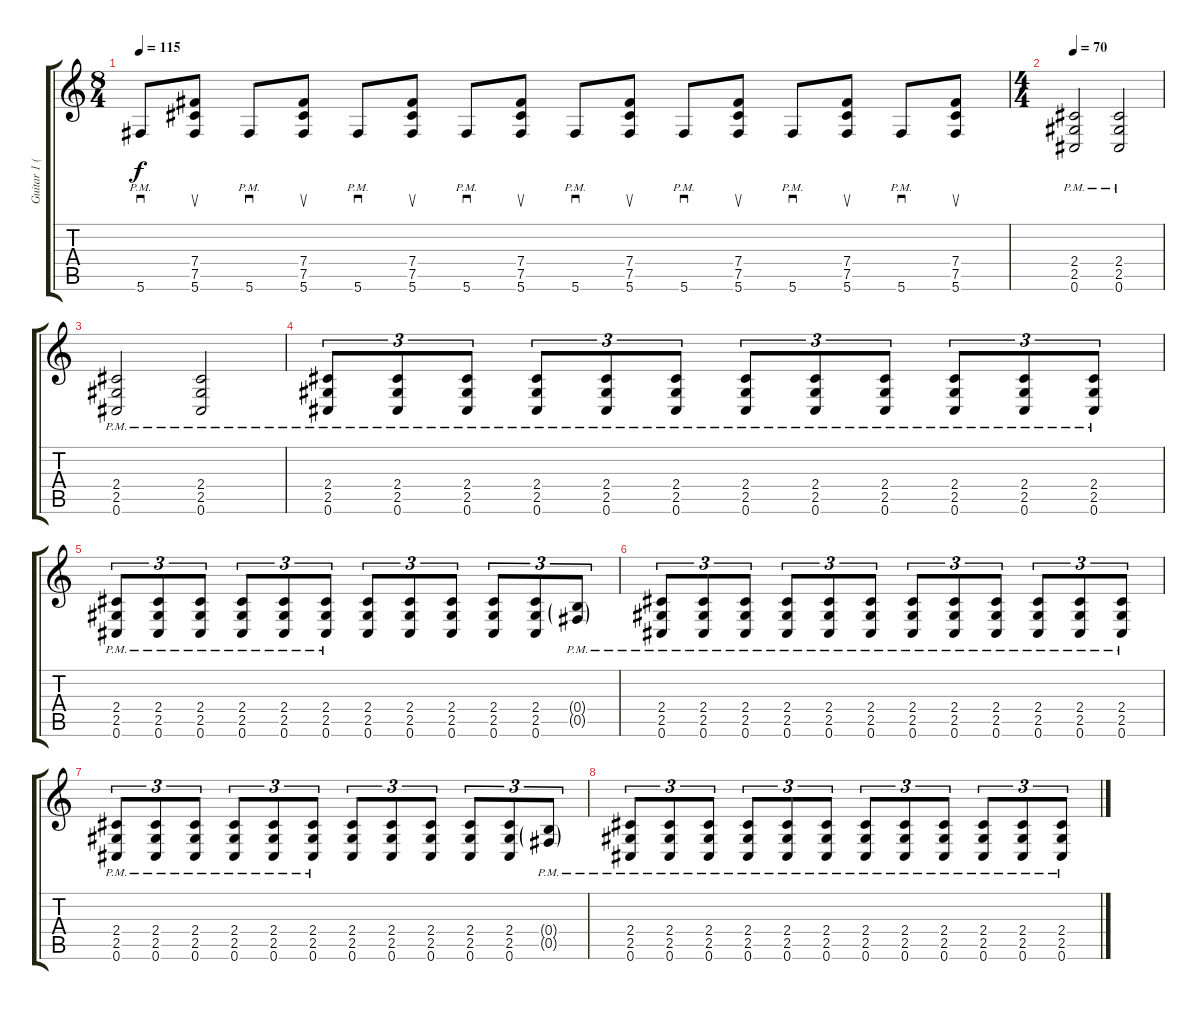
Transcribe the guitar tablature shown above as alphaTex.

\track ("Guitar 1 (Distortion)" "Guitar 1 (") {instrument distortionguitar}
\staff {score tabs}
\tuning (Db4 Ab3 E3 B2 Gb2 Db2) {hide}
\ts (8 4)
\tempo 115
\clef g2
\ks c
5.6{pm}.8{sd dy f} (7.4 7.5 5.6).8{su} 5.6{pm}.8{sd} (7.4 7.5 5.6).8{su} 5.6{pm}.8{sd} (7.4 7.5 5.6).8{su} 5.6{pm}.8{sd} (7.4 7.5 5.6).8{su} 5.6{pm}.8{sd} (7.4 7.5 5.6).8{su} 5.6{pm}.8{sd} (7.4 7.5 5.6).8{su} 5.6{pm}.8{sd} (7.4 7.5 5.6).8{su} 5.6{pm}.8{sd} (7.4 7.5 5.6).8{su} |
\ts (4 4)
\tempo 70
(2.4{pm} 2.5{pm} 0.6{pm}).2 (2.4{pm} 2.5{pm} 0.6{pm}).2 |
(2.4{pm} 2.5{pm} 0.6{pm}).2 (2.4{pm} 2.5{pm} 0.6{pm}).2 |
(2.4{pm} 2.5{pm} 0.6{pm}).8{tu (3 2)} (2.4{pm} 2.5{pm} 0.6{pm}).8{tu (3 2)} (2.4{pm} 2.5{pm} 0.6{pm}).8{tu (3 2)} (2.4{pm} 2.5{pm} 0.6{pm}).8{tu (3 2)} (2.4{pm} 2.5{pm} 0.6{pm}).8{tu (3 2)} (2.4{pm} 2.5{pm} 0.6{pm}).8{tu (3 2)} (2.4{pm} 2.5{pm} 0.6{pm}).8{tu (3 2)} (2.4{pm} 2.5{pm} 0.6{pm}).8{tu (3 2)} (2.4{pm} 2.5{pm} 0.6{pm}).8{tu (3 2)} (2.4{pm} 2.5{pm} 0.6{pm}).8{tu (3 2)} (2.4{pm} 2.5{pm} 0.6{pm}).8{tu (3 2)} (2.4{pm} 2.5{pm} 0.6{pm}).8{tu (3 2)} |
(2.4{pm} 2.5{pm} 0.6{pm}).8{tu (3 2)} (2.4{pm} 2.5{pm} 0.6{pm}).8{tu (3 2)} (2.4{pm} 2.5{pm} 0.6{pm}).8{tu (3 2)} (2.4{pm} 2.5{pm} 0.6{pm}).8{tu (3 2)} (2.4{pm} 2.5{pm} 0.6{pm}).8{tu (3 2)} (2.4{pm} 2.5{pm} 0.6{pm}).8{tu (3 2)} (2.4 2.5 0.6).8{tu (3 2)} (2.4 2.5 0.6).8{tu (3 2)} (2.4 2.5 0.6).8{tu (3 2)} (2.4 2.5 0.6).8{tu (3 2)} (2.4 2.5 0.6).8{tu (3 2)} (0.4{g pm} 0.5{g pm}).8{tu (3 2)} |
(2.4{pm} 2.5{pm} 0.6{pm}).8{tu (3 2)} (2.4{pm} 2.5{pm} 0.6{pm}).8{tu (3 2)} (2.4{pm} 2.5{pm} 0.6{pm}).8{tu (3 2)} (2.4{pm} 2.5{pm} 0.6{pm}).8{tu (3 2)} (2.4{pm} 2.5{pm} 0.6{pm}).8{tu (3 2)} (2.4{pm} 2.5{pm} 0.6{pm}).8{tu (3 2)} (2.4{pm} 2.5{pm} 0.6{pm}).8{tu (3 2)} (2.4{pm} 2.5{pm} 0.6{pm}).8{tu (3 2)} (2.4{pm} 2.5{pm} 0.6{pm}).8{tu (3 2)} (2.4{pm} 2.5{pm} 0.6{pm}).8{tu (3 2)} (2.4{pm} 2.5{pm} 0.6{pm}).8{tu (3 2)} (2.4{pm} 2.5{pm} 0.6{pm}).8{tu (3 2)} |
(2.4{pm} 2.5{pm} 0.6{pm}).8{tu (3 2)} (2.4{pm} 2.5{pm} 0.6{pm}).8{tu (3 2)} (2.4{pm} 2.5{pm} 0.6{pm}).8{tu (3 2)} (2.4{pm} 2.5{pm} 0.6{pm}).8{tu (3 2)} (2.4{pm} 2.5{pm} 0.6{pm}).8{tu (3 2)} (2.4{pm} 2.5{pm} 0.6{pm}).8{tu (3 2)} (2.4 2.5 0.6).8{tu (3 2)} (2.4 2.5 0.6).8{tu (3 2)} (2.4 2.5 0.6).8{tu (3 2)} (2.4 2.5 0.6).8{tu (3 2)} (2.4 2.5 0.6).8{tu (3 2)} (0.4{g pm} 0.5{g pm}).8{tu (3 2)} |
(2.4{pm} 2.5{pm} 0.6{pm}).8{tu (3 2)} (2.4{pm} 2.5{pm} 0.6{pm}).8{tu (3 2)} (2.4{pm} 2.5{pm} 0.6{pm}).8{tu (3 2)} (2.4{pm} 2.5{pm} 0.6{pm}).8{tu (3 2)} (2.4{pm} 2.5{pm} 0.6{pm}).8{tu (3 2)} (2.4{pm} 2.5{pm} 0.6{pm}).8{tu (3 2)} (2.4{pm} 2.5{pm} 0.6{pm}).8{tu (3 2)} (2.4{pm} 2.5{pm} 0.6{pm}).8{tu (3 2)} (2.4{pm} 2.5{pm} 0.6{pm}).8{tu (3 2)} (2.4{pm} 2.5{pm} 0.6{pm}).8{tu (3 2)} (2.4{pm} 2.5{pm} 0.6{pm}).8{tu (3 2)} (2.4{pm} 2.5{pm} 0.6{pm}).8{tu (3 2)}
